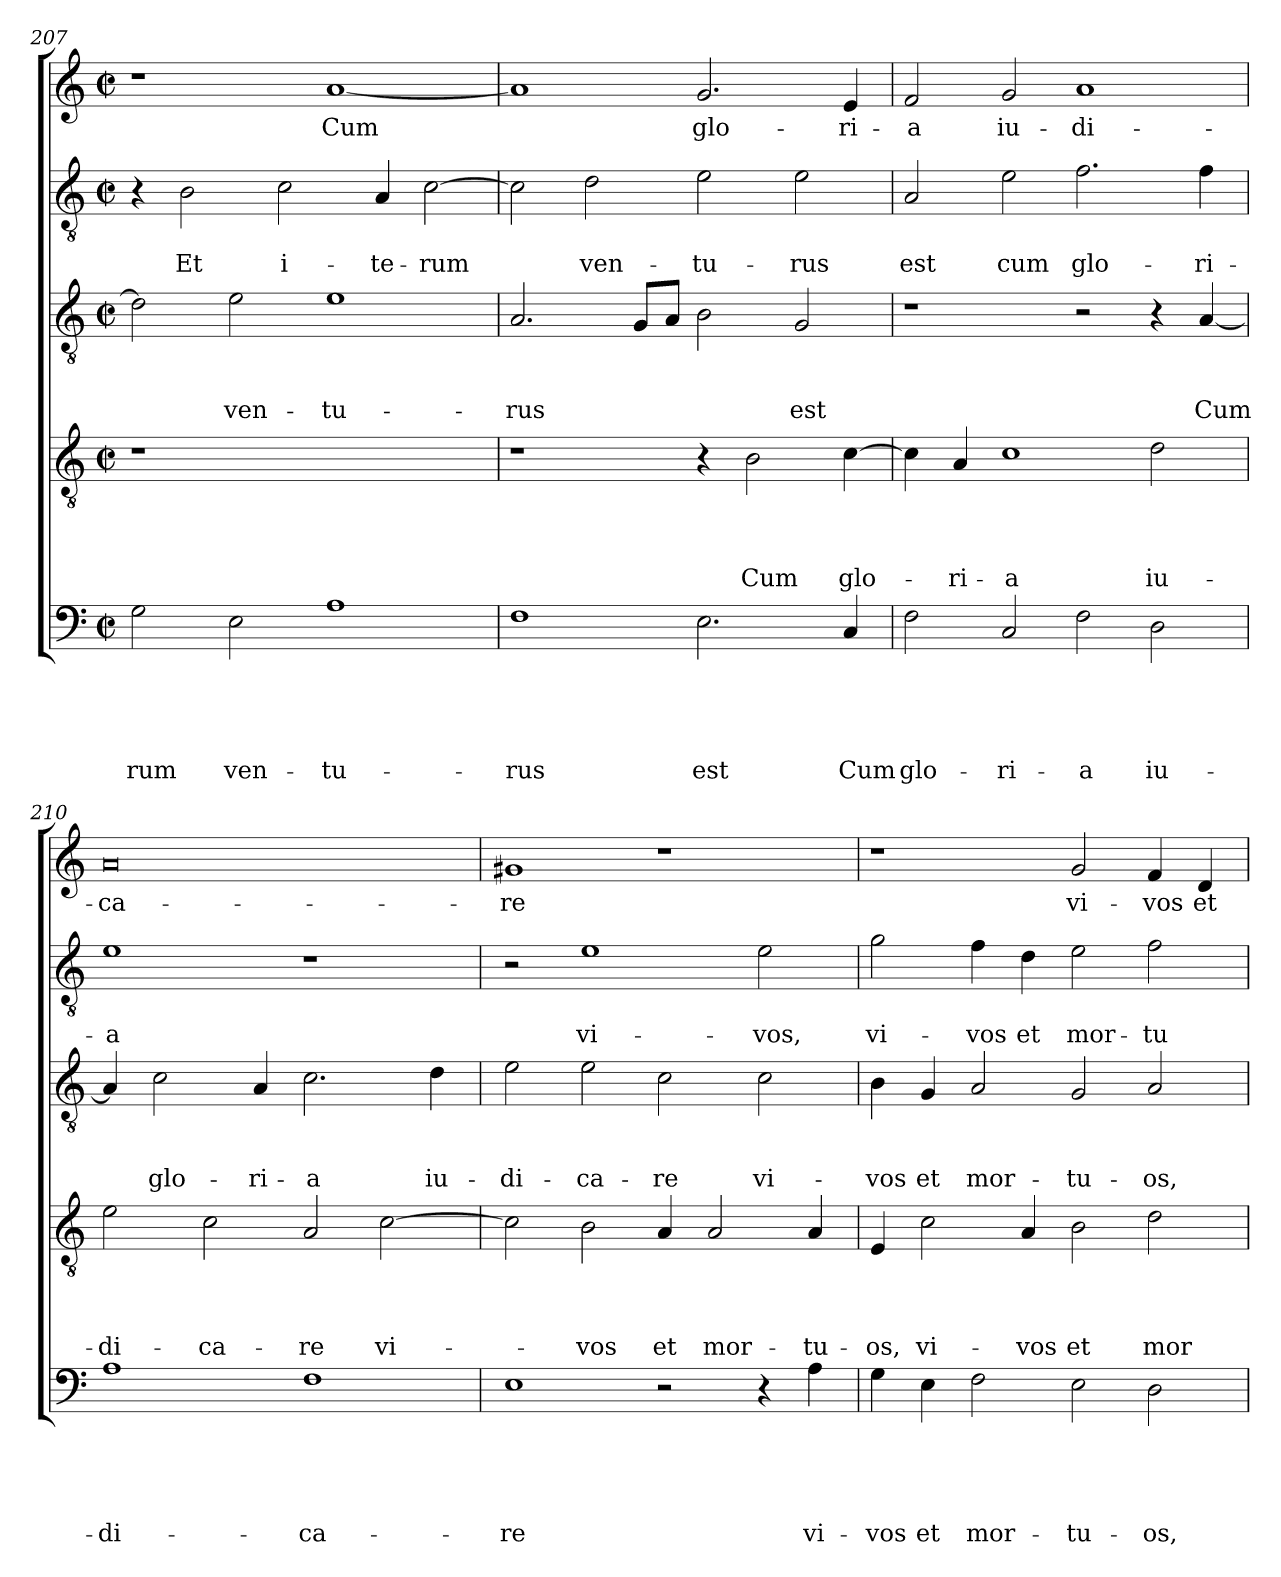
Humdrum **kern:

**kern	**text	**text	**text	**text	**text	**kern	**text	**text	**text	**text	**kern	**text	**text	**text	**kern	**text	**text	**kern	**text
*part5	*part5	*part5	*part5	*part5	*part5	*part4	*part4	*part4	*part4	*part4	*part3	*part3	*part3	*part3	*part2	*part2	*part2	*part1	*part1
*staff5	*staff5	*staff5	*staff5	*staff5	*staff5	*staff4	*staff4	*staff4	*staff4	*staff4	*staff3	*staff3	*staff3	*staff3	*staff2	*staff2	*staff2	*staff1	*staff1
*clefF4	*	*	*	*	*	*clefGv2	*	*	*	*	*clefGv2	*	*	*	*clefGv2	*	*	*clefG2	*
*k[]	*	*	*	*	*	*k[]	*	*	*	*	*k[]	*	*	*	*k[]	*	*	*k[]	*
*C:	*	*	*	*	*	*C:	*	*	*	*	*C:	*	*	*	*C:	*	*	*C:	*
*M2/2	*	*	*	*	*	*M2/2	*	*	*	*	*M2/2	*	*	*	*M2/2	*	*	*M2/2	*
*met(c|)	*	*	*	*	*	*met(c|)	*	*	*	*	*met(c|)	*	*	*	*met(c|)	*	*	*met(c|)	*
=207	=207	=207	=207	=207	=207	=207	=207	=207	=207	=207	=207	=207	=207	=207	=207	=207	=207	=207	=207
2G\	.	.	.	.	-rum	1r	.	.	.	.	2d\]	.	.	.	4r	.	.	1r	.
.	.	.	.	.	.	.	.	.	.	.	.	.	.	.	2B\	.	Et	.	.
2E\	.	.	.	.	ven-	.	.	.	.	.	2e\	.	.	ven-	.	.	.	.	.
.	.	.	.	.	.	.	.	.	.	.	.	.	.	.	2c\	.	i-	.	.
1A	.	.	.	.	-tu-	1ryy	.	.	.	.	1e	.	.	-tu-	.	.	.	[1a	Cum
.	.	.	.	.	.	.	.	.	.	.	.	.	.	.	4A/	.	-te-	.	.
.	.	.	.	.	.	.	.	.	.	.	.	.	.	.	[2c\	.	-rum	.	.
!!LO:LB:g=z
=208	=208	=208	=208	=208	=208	=208	=208	=208	=208	=208	=208	=208	=208	=208	=208	=208	=208	=208	=208
1F	.	.	.	.	-rus	1r	.	.	.	.	2.A/	.	.	-rus	2c\]	.	.	1a]	.
.	.	.	.	.	.	.	.	.	.	.	.	.	.	.	2d\	.	ven-	.	.
.	.	.	.	.	.	.	.	.	.	.	8G/L	.	.	.	.	.	.	.	.
.	.	.	.	.	.	.	.	.	.	.	8A/J	.	.	.	.	.	.	.	.
2.E\	.	.	.	.	est	4r	.	.	.	.	2B\	.	.	.	2e\	.	-tu-	2.g/	glo-
.	.	.	.	.	.	2B\	.	.	.	Cum	.	.	.	.	.	.	.	.	.
.	.	.	.	.	.	.	.	.	.	.	2G/	.	.	est	2e\	.	-rus	.	.
4C/	.	.	.	.	Cum	[4c\	.	.	.	glo-	.	.	.	.	.	.	.	4e/	-ri-
=209	=209	=209	=209	=209	=209	=209	=209	=209	=209	=209	=209	=209	=209	=209	=209	=209	=209	=209	=209
2F\	.	.	.	.	glo-	4c\]	.	.	.	.	1r	.	.	.	2A/	.	est	2f/	-a
.	.	.	.	.	.	4A/	.	.	.	-ri-	.	.	.	.	.	.	.	.	.
2C/	.	.	.	.	-ri-	1c	.	.	.	-a	.	.	.	.	2e\	.	cum	2g/	iu-
2F\	.	.	.	.	-a	.	.	.	.	.	2r	.	.	.	2.f\	.	glo-	1a	-di-
2D\	.	.	.	.	iu-	2d\	.	.	.	iu-	4r	.	.	.	.	.	.	.	.
.	.	.	.	.	.	.	.	.	.	.	[4A/	.	.	Cum	4f\	.	-ri-	.	.
=210	=210	=210	=210	=210	=210	=210	=210	=210	=210	=210	=210	=210	=210	=210	=210	=210	=210	=210	=210
1A	.	.	.	.	-di-	2e\	.	.	.	-di-	4A/]	.	.	.	1e	.	-a	0a	-ca-
.	.	.	.	.	.	.	.	.	.	.	2c\	.	.	glo-	.	.	.	.	.
.	.	.	.	.	.	2c\	.	.	.	-ca-	.	.	.	.	.	.	.	.	.
.	.	.	.	.	.	.	.	.	.	.	4A/	.	.	-ri-	.	.	.	.	.
1F	.	.	.	.	-ca-	2A/	.	.	.	-re	2.c\	.	.	-a	1r	.	.	.	.
.	.	.	.	.	.	[2c\	.	.	.	vi-	.	.	.	.	.	.	.	.	.
.	.	.	.	.	.	.	.	.	.	.	4d\	.	.	iu-	.	.	.	.	.
=211	=211	=211	=211	=211	=211	=211	=211	=211	=211	=211	=211	=211	=211	=211	=211	=211	=211	=211	=211
1E	.	.	.	.	-re	2c\]	.	.	.	.	2e\	.	.	-di-	2r	.	.	1g#X	-re
.	.	.	.	.	.	2B\	.	.	.	-vos	2e\	.	.	-ca-	1e	.	vi-	.	.
2r	.	.	.	.	.	4A/	.	.	.	et	2c\	.	.	-re	.	.	.	1r	.
.	.	.	.	.	.	2A/	.	.	.	mor-	.	.	.	.	.	.	.	.	.
4r	.	.	.	.	.	.	.	.	.	.	2c\	.	.	vi-	2e\	.	-vos,	.	.
4A\	.	.	.	.	vi-	4A/	.	.	.	-tu-	.	.	.	.	.	.	.	.	.
=212	=212	=212	=212	=212	=212	=212	=212	=212	=212	=212	=212	=212	=212	=212	=212	=212	=212	=212	=212
4G\	.	.	.	.	-vos	4E/	.	.	.	-os,	4B\	.	.	-vos	2g\	.	vi-	1r	.
4E\	.	.	.	.	et	2c\	.	.	.	vi-	4G/	.	.	et	.	.	.	.	.
2F\	.	.	.	.	mor-	.	.	.	.	.	2A/	.	.	mor-	4f\	.	-vos	.	.
.	.	.	.	.	.	4A/	.	.	.	-vos	.	.	.	.	4d\	.	et	.	.
2E\	.	.	.	.	-tu-	2B\	.	.	.	et	2G/	.	.	-tu-	2e\	.	mor-	2g/	vi-
2D\	.	.	.	.	-os,	2d\	.	.	.	mor-	2A/	.	.	-os,	2f\	.	-tu-	4f/	-vos
.	.	.	.	.	.	.	.	.	.	.	.	.	.	.	.	.	.	4d/	et
=	=	=	=	=	=	=	=	=	=	=	=	=	=	=	=	=	=	=	=
*-	*-	*-	*-	*-	*-	*-	*-	*-	*-	*-	*-	*-	*-	*-	*-	*-	*-	*-	*-
